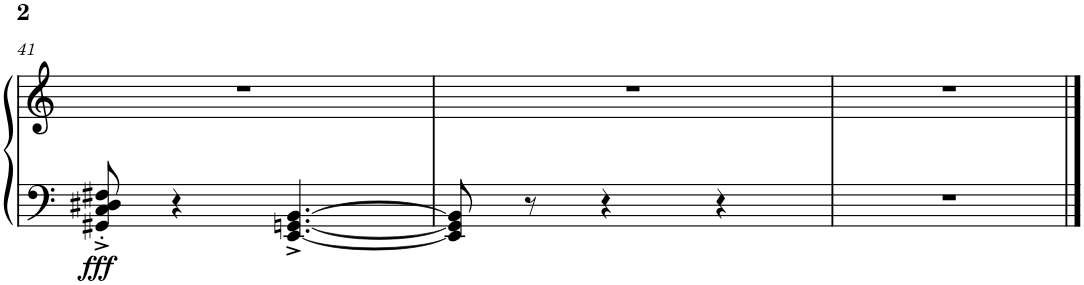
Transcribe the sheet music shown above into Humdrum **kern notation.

**kern	**kern	**dynam
*part1	*part1	*part1
*staff2	*staff1	*staff1/2
*I"Piano	*	*
*I'Pno.	*	*
!!LO:PB:g=z
*clefF4	*clefG2	*
*k[]	*k[]	*
*M3/4	*M3/4	*
=41	=41	=41
!	!	!LO:DY:b=2
8GG#X/'^ 8C/'^ 8D#X/'^ 8F#X/'^	2.r	fff
4r	.	.
[4.EE/^ [4.GGn/^ [4.BB/^	.	.
=42	=42	=42
8EE/] 8GG/] 8BB/]	2.r	.
8r	.	.
4r	.	.
4r	.	.
=43	=43	=43
2.r	2.r	.
==	==	==
*-	*-	*-
